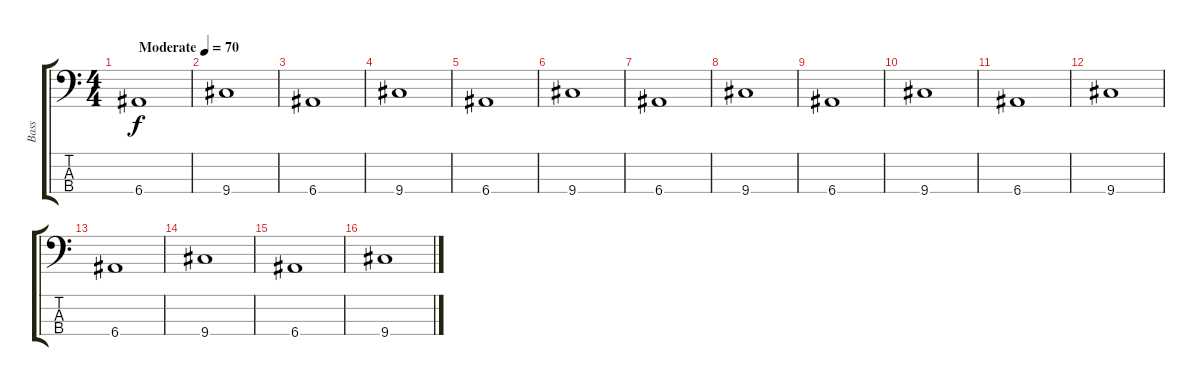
\track ("Bass" "Bass") {instrument electricbassfinger}
\staff {score tabs}
\tuning (G2 D2 A1 E1) {hide}
\ts (4 4)
\tempo (70 "Moderate")
\clef f4
\ks c
6.4.1{dy f instrument electricbassfinger} |
9.4.1 |
6.4.1 |
9.4.1 |
6.4.1 |
9.4.1 |
6.4.1 |
9.4.1 |
6.4.1 |
9.4.1 |
6.4.1 |
9.4.1 |
6.4.1 |
9.4.1 |
6.4.1 |
9.4.1
